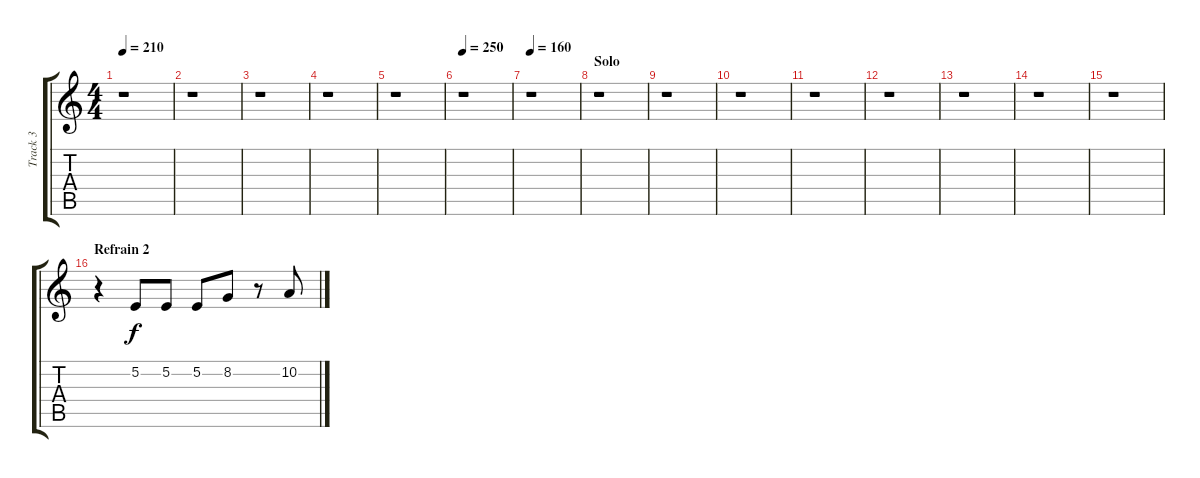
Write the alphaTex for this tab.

\track ("Track 3" "Track 3") {instrument trumpet}
\staff {score tabs}
\tuning (E4 B3 G3 D3 A2 E2) {hide}
\ts (4 4)
\tempo 210
\clef g2
\ks c
r.1{dy f} |
r.1 |
r.1 |
r.1 |
r.1 |
\tempo 250
r.1 |
\tempo 160
r.1 |
\section ("" "Solo")
r.1 |
r.1 |
r.1 |
r.1 |
r.1 |
r.1 |
r.1 |
r.1 |
\section ("" "Refrain 2")
r.4 5.2.8 5.2.8 5.2.8 8.2.8 r.8 10.2.8
